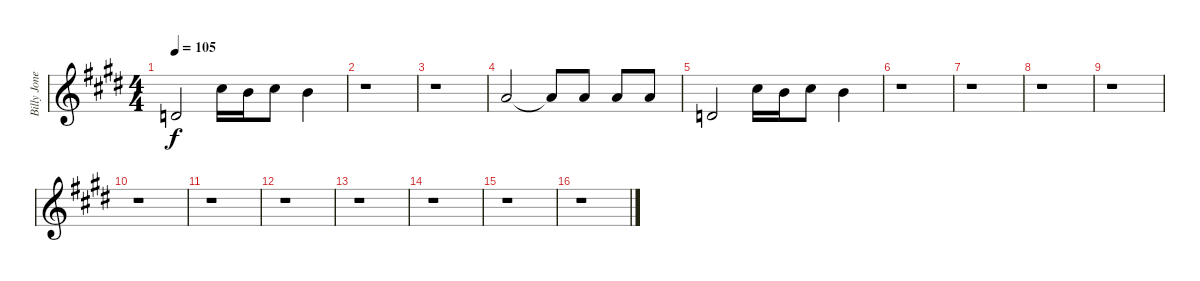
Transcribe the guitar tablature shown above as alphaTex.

\track ("Billy Jones Vocals" "Billy Jone") {instrument flute}
\staff {score}
\tuning (E4 B3 G3 D3 A2 E2) {hide}
\ts (4 4)
\tempo 105
\clef g2
\ks e
3.2.2{dy f} 9.1.16 7.1.16 9.1.8 7.1.4 |
r.1 |
r.1 |
5.1.2 5.1{t}.8 5.1.8 5.1.8 5.1.8 |
3.2.2 9.1.16 7.1.16 9.1.8 7.1.4 |
r.1 |
r.1 |
r.1 |
r.1 |
r.1 |
r.1 |
r.1 |
r.1 |
r.1 |
r.1 |
r.1
